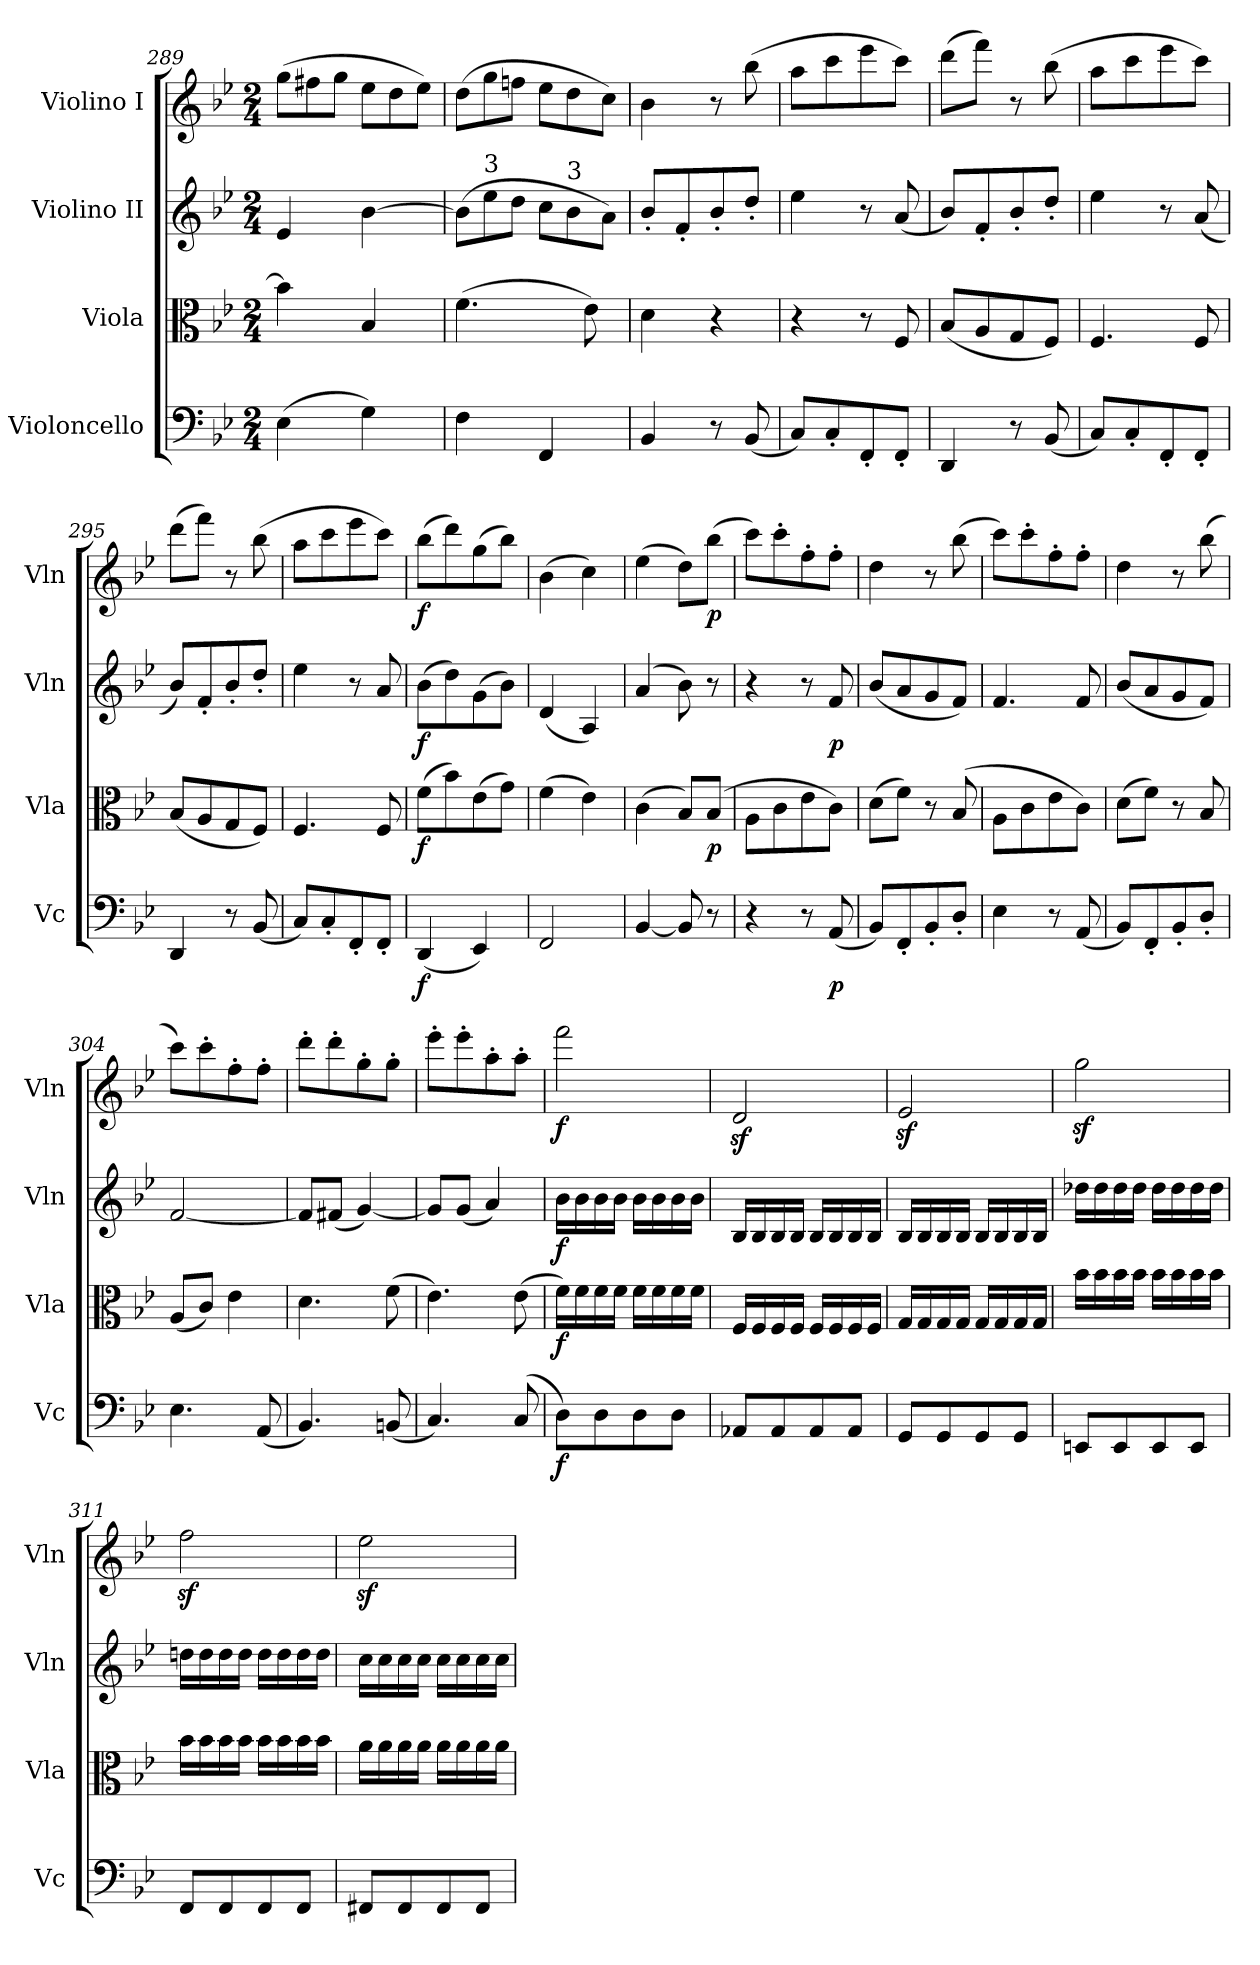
**kern	**dynam	**kern	**dynam	**kern	**dynam	**kern	**dynam
*part4	*part4	*part3	*part3	*part2	*part2	*part1	*part1
*staff4	*staff4	*staff3	*staff3	*staff2	*staff2	*staff1	*staff1
*I"Violoncello	*	*I"Viola	*	*I"Violino II	*	*I"Violino I	*
*I'Vc	*	*I'Vla	*	*I'Vln	*	*I'Vln	*
*clefF4	*	*clefC3	*	*clefG2	*	*clefG2	*
*k[b-e-]	*	*k[b-e-]	*	*k[b-e-]	*	*k[b-e-]	*
*B-:	*	*B-:	*	*B-:	*	*B-:	*
*M2/4	*	*M2/4	*	*M2/4	*	*M2/4	*
*	*	*	*	*	*	*Xtuplet	*
=289	=289	=289	=289	=289	=289	=289	=289
(4E-	.	4b-]	.	4e-	.	(12ggL	.
.	.	.	.	.	.	12ff#X	.
.	.	.	.	.	.	12ggJ	.
4G)	.	4B-	.	[4b-	.	12ee-L	.
.	.	.	.	.	.	12dd	.
.	.	.	.	.	.	12ee-J)	.
=290	=290	=290	=290	=290	=290	=290	=290
*	*	*	*	*Xtuplet	*	*	*
4F	.	(4.f	.	(12b-L]	.	(12ddL	.
!	!	!	!	!LO:TX:a:t=3	!	!	!
.	.	.	.	12ee-	.	12gg	.
.	.	.	.	12ddJ	.	12ffnJ	.
4FF	.	.	.	12ccL	.	12ee-L	.
!	!	!	!	!LO:TX:a:t=3	!	!	!
.	.	.	.	12b-	.	12dd	.
.	.	8e-)	.	.	.	.	.
.	.	.	.	12aJ)	.	12ccJ)	.
=291	=291	=291	=291	=291	=291	=291	=291
4BB-	.	4d	.	8b-'L	.	4b-	.
.	.	.	.	8f'	.	.	.
8r	.	4r	.	8b-'	.	8r	.
(8BB-	.	.	.	8dd'J	.	(8bb-	.
=292	=292	=292	=292	=292	=292	=292	=292
8CL)	.	4r	.	4ee-	.	8aaL	.
8C'	.	.	.	.	.	8ccc	.
8FF'	.	8r	.	8r	.	8eee-	.
8FF'J	.	8F	.	(8a	.	8cccJ)	.
!!LO:LB:g=z
=293	=293	=293	=293	=293	=293	=293	=293
4DD	.	(8B-L	.	8b-L)	.	(8dddL	.
.	.	8A	.	8f'	.	8fffJ)	.
8r	.	8G	.	8b-'	.	8r	.
(8BB-	.	8FJ)	.	8dd'J	.	(8bb-	.
=294	=294	=294	=294	=294	=294	=294	=294
8CL)	.	4.F	.	4ee-	.	8aaL	.
8C'	.	.	.	.	.	8ccc	.
8FF'	.	.	.	8r	.	8eee-	.
8FF'J	.	8F	.	(8a	.	8cccJ)	.
=295	=295	=295	=295	=295	=295	=295	=295
4DD	.	(8B-L	.	8b-L)	.	(8dddL	.
.	.	8A	.	8f'	.	8fffJ)	.
8r	.	8G	.	8b-'	.	8r	.
(8BB-	.	8FJ)	.	8dd'J	.	(8bb-	.
=296	=296	=296	=296	=296	=296	=296	=296
8CL)	.	4.F	.	4ee-	.	8aaL	.
8C'	.	.	.	.	.	8ccc	.
8FF'	.	.	.	8r	.	8eee-	.
8FF'J	.	8F	.	8a	.	8cccJ)	.
=297	=297	=297	=297	=297	=297	=297	=297
(4DD	f	(8fL	f	(8b-L	f	(8bb-L	f
.	.	8b-)	.	8dd)	.	8ddd)	.
4EE-)	.	(8e-	.	(8g	.	(8gg	.
.	.	8gJ)	.	8b-J)	.	8bb-J)	.
=298	=298	=298	=298	=298	=298	=298	=298
2FF	.	(4f	.	(4d	.	(4b-	.
.	.	4e-)	.	4A)	.	4cc)	.
=299	=299	=299	=299	=299	=299	=299	=299
[4BB-	.	(4c	.	(4a	.	(4ee-	.
8BB-]	.	8B-L)	.	8b-)	.	8ddL)	.
8r	.	(8B-J	p	8r	.	(8bb-J	p
=300	=300	=300	=300	=300	=300	=300	=300
4r	.	8AL	.	4r	.	8cccL)	.
.	.	8c	.	.	.	8ccc'	.
8r	.	8e-	.	8r	.	8ff'	.
(8AA	p	8cJ)	.	8f	p	8ff'J	.
=301	=301	=301	=301	=301	=301	=301	=301
8BB-L)	.	(8dL	.	(8b-L	.	4dd	.
8FF'	.	8fJ)	.	8a	.	.	.
8BB-'	.	8r	.	8g	.	8r	.
8D'J	.	(8B-	.	8fJ)	.	(8bb-	.
=302	=302	=302	=302	=302	=302	=302	=302
4E-	.	8AL	.	4.f	.	8cccL)	.
.	.	8c	.	.	.	8ccc'	.
8r	.	8e-	.	.	.	8ff'	.
(8AA	.	8cJ)	.	8f	.	8ff'J	.
!!LO:PB:g=z
=303	=303	=303	=303	=303	=303	=303	=303
8BB-L)	.	(8dL	.	(8b-L	.	4dd	.
8FF'	.	8fJ)	.	8a	.	.	.
8BB-'	.	8r	.	8g	.	8r	.
8D'J	.	8B-	.	8fJ)	.	(8bb-	.
=304	=304	=304	=304	=304	=304	=304	=304
4.E-	.	(8AL	.	[2f	.	8cccL)	.
.	.	8cJ)	.	.	.	8ccc'	.
.	.	4e-	.	.	.	8ff'	crescendo
(8AA	crescendo	.	.	.	.	8ff'J	.
=305	=305	=305	=305	=305	=305	=305	=305
4.BB-)	.	4.d	crescendo	8fL]	crescendo	8ddd'L	.
.	.	.	.	(8f#XJ	.	8ddd'	.
.	.	.	.	[4g)	.	8gg'	.
(8BBn	.	(8f	.	.	.	8gg'J	.
=306	=306	=306	=306	=306	=306	=306	=306
4.C)	.	4.e-)	.	8gL]	.	8eee-'L	.
.	.	.	.	(8gJ	.	8eee-'	.
.	.	.	.	4a)	.	8aa'	.
(8C	.	(8e-	.	.	.	8aa'J	.
=307	=307	=307	=307	=307	=307	=307	=307
8DL)	f	16fLL)	f	16b-LL	f	2fff	f
.	.	16f	.	16b-	.	.	.
8D	.	16f	.	16b-	.	.	.
.	.	16fJJ	.	16b-JJ	.	.	.
8D	.	16fLL	.	16b-LL	.	.	.
.	.	16f	.	16b-	.	.	.
8DJ	.	16f	.	16b-	.	.	.
.	.	16fJJ	.	16b-JJ	.	.	.
=308	=308	=308	=308	=308	=308	=308	=308
8AA-XL	.	16FLL	.	16B-LL	.	2dz	.
.	.	16F	.	16B-	.	.	.
8AA-	.	16F	.	16B-	.	.	.
.	.	16FJJ	.	16B-JJ	.	.	.
8AA-	.	16FLL	.	16B-LL	.	.	.
.	.	16F	.	16B-	.	.	.
8AA-J	.	16F	.	16B-	.	.	.
.	.	16FJJ	.	16B-JJ	.	.	.
=309	=309	=309	=309	=309	=309	=309	=309
8GGL	.	16GLL	.	16B-LL	.	2e-z	.
.	.	16G	.	16B-	.	.	.
8GG	.	16G	.	16B-	.	.	.
.	.	16GJJ	.	16B-JJ	.	.	.
8GG	.	16GLL	.	16B-LL	.	.	.
.	.	16G	.	16B-	.	.	.
8GGJ	.	16G	.	16B-	.	.	.
.	.	16GJJ	.	16B-JJ	.	.	.
!!LO:LB:g=z
=310	=310	=310	=310	=310	=310	=310	=310
8EEnL	.	16b-LL	.	16dd-XLL	.	2ggz	.
.	.	16b-	.	16dd-	.	.	.
8EE	.	16b-	.	16dd-	.	.	.
.	.	16b-JJ	.	16dd-JJ	.	.	.
8EE	.	16b-LL	.	16dd-LL	.	.	.
.	.	16b-	.	16dd-	.	.	.
8EEJ	.	16b-	.	16dd-	.	.	.
.	.	16b-JJ	.	16dd-JJ	.	.	.
=311	=311	=311	=311	=311	=311	=311	=311
8FFL	.	16b-LL	.	16ddnLL	.	2ffz	.
.	.	16b-	.	16dd	.	.	.
8FF	.	16b-	.	16dd	.	.	.
.	.	16b-JJ	.	16ddJJ	.	.	.
8FF	.	16b-LL	.	16ddLL	.	.	.
.	.	16b-	.	16dd	.	.	.
8FFJ	.	16b-	.	16dd	.	.	.
.	.	16b-JJ	.	16ddJJ	.	.	.
=312	=312	=312	=312	=312	=312	=312	=312
8FF#XL	.	16aLL	.	16ccLL	.	2ee-z	.
.	.	16a	.	16cc	.	.	.
8FF#	.	16a	.	16cc	.	.	.
.	.	16aJJ	.	16ccJJ	.	.	.
8FF#	.	16aLL	.	16ccLL	.	.	.
.	.	16a	.	16cc	.	.	.
8FF#J	.	16a	.	16cc	.	.	.
.	.	16aJJ	.	16ccJJ	.	.	.
=	=	=	=	=	=	=	=
*-	*-	*-	*-	*-	*-	*-	*-
